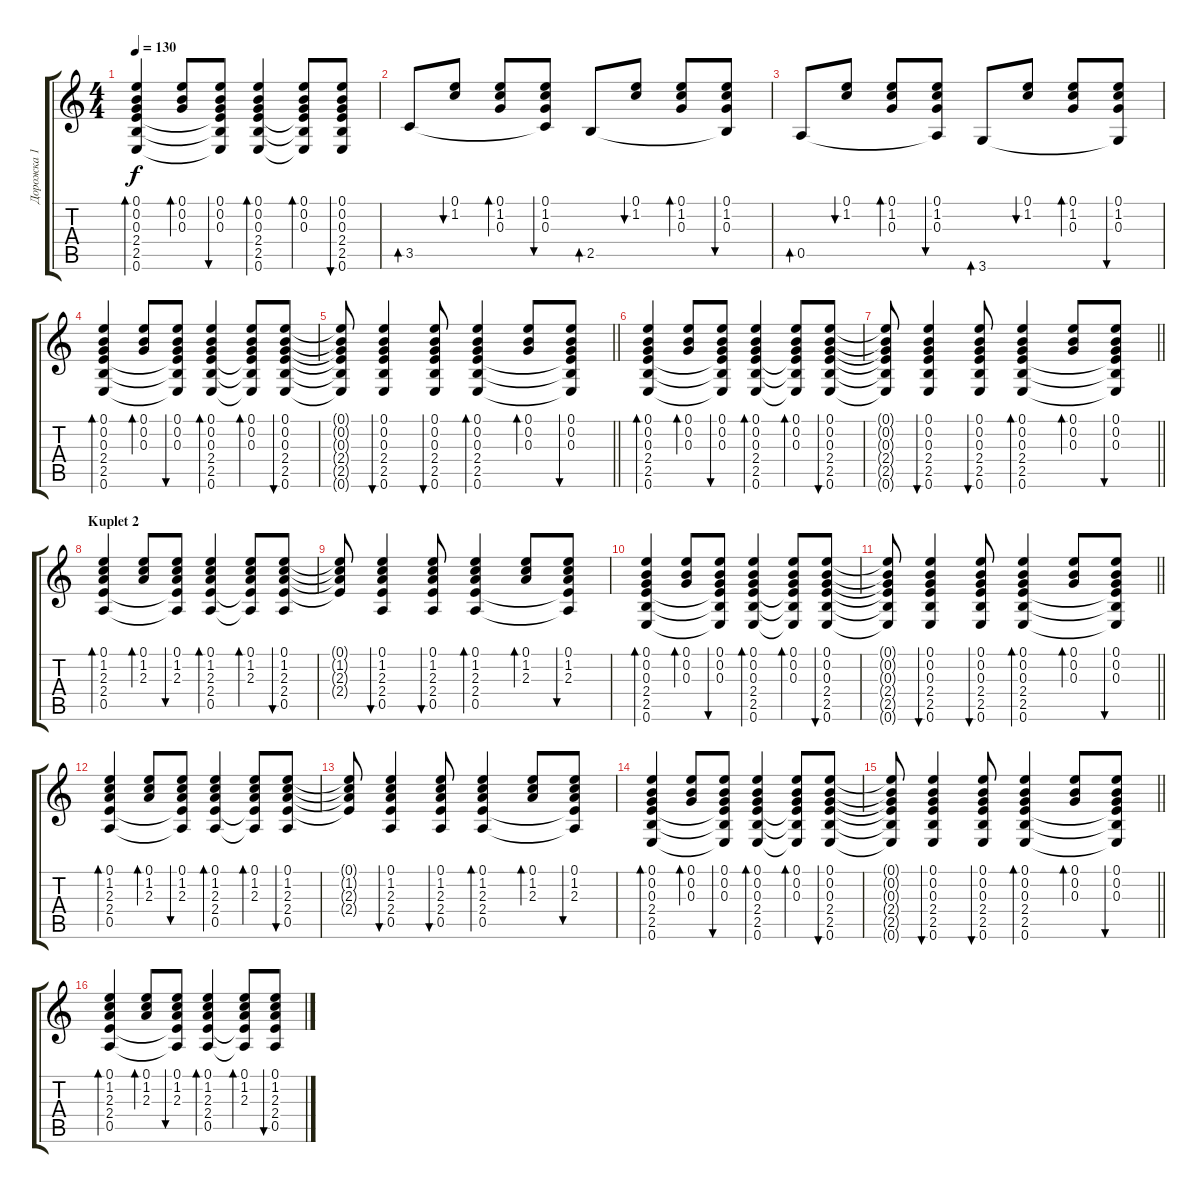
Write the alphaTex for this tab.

\track ("Дорожка 1" "Дорожка 1") {instrument acousticguitarsteel}
\staff {score tabs}
\tuning (E4 B3 G3 D3 A2 E2) {hide}
\ts (4 4)
\tempo 130
\clef g2
\ks c
(0.1 0.2 0.3 2.4 2.5 0.6).4{bd 60 dy f} (0.1 0.2 0.3).8{bd 60} (0.1 0.2 0.3 2.4{t} 2.5{t} 0.6{t}).8{bu 60} (0.1 0.2 0.3 2.4 2.5 0.6).4{bd 60} (0.1 0.2 0.3 2.4{t} 2.5{t} 0.6{t}).8{bd 60} (0.1 0.2 0.3 2.4 2.5 0.6).8{bu 60} |
3.5.8{bd 60} (0.1 1.2).8{bu 60} (0.1 1.2 0.3).8{bd 60} (0.1 1.2 0.3 3.5{t}).8{bu 60} 2.5.8{bd 60} (0.1 1.2).8{bu 60} (0.1 1.2 0.3).8{bd 60} (0.1 1.2 0.3 2.5{t}).8{bu 60} |
0.5.8{bd 60} (0.1 1.2).8{bu 60} (0.1 1.2 0.3).8{bd 60} (0.1 1.2 0.3 0.5{t}).8{bu 60} 3.6.8{bd 60} (0.1 1.2).8{bu 60} (0.1 1.2 0.3).8{bd 60} (0.1 1.2 0.3 3.6{t}).8{bu 60} |
(0.1 0.2 0.3 2.4 2.5 0.6).4{bd 60} (0.1 0.2 0.3).8{bd 60} (0.1 0.2 0.3 2.4{t} 2.5{t} 0.6{t}).8{bu 60} (0.1 0.2 0.3 2.4 2.5 0.6).4{bd 60} (0.1 0.2 0.3 2.4{t} 2.5{t} 0.6{t}).8{bd 60} (0.1 0.2 0.3 2.4 2.5 0.6).8{bu 60} |
\barLineRight lightlight
(0.1{t} 0.2{t} 0.3{t} 2.4{t} 2.5{t} 0.6{t}).8 (0.1 0.2 0.3 2.4 2.5 0.6).4{bu 60} (0.1 0.2 0.3 2.4 2.5 0.6).8{bu 60} (0.1 0.2 0.3 2.4 2.5 0.6).4{bd 60} (0.1 0.2 0.3).8{bd 60} (0.1 0.2 0.3 2.4{t} 2.5{t} 0.6{t}).8{bu 60} |
(0.1 0.2 0.3 2.4 2.5 0.6).4{bd 60} (0.1 0.2 0.3).8{bd 60} (0.1 0.2 0.3 2.4{t} 2.5{t} 0.6{t}).8{bu 60} (0.1 0.2 0.3 2.4 2.5 0.6).4{bd 60} (0.1 0.2 0.3 2.4{t} 2.5{t} 0.6{t}).8{bd 60} (0.1 0.2 0.3 2.4 2.5 0.6).8{bu 60} |
\barLineRight lightlight
(0.1{t} 0.2{t} 0.3{t} 2.4{t} 2.5{t} 0.6{t}).8 (0.1 0.2 0.3 2.4 2.5 0.6).4{bu 60} (0.1 0.2 0.3 2.4 2.5 0.6).8{bu 60} (0.1 0.2 0.3 2.4 2.5 0.6).4{bd 60} (0.1 0.2 0.3).8{bd 60} (0.1 0.2 0.3 2.4{t} 2.5{t} 0.6{t}).8{bu 60} |
\section ("" "Kuplet 2")
(0.1 1.2 2.3 2.4 0.5).4{bd 60} (0.1 1.2 2.3).8{bd 60} (0.1 1.2 2.3 2.4{t} 0.5{t}).8{bu 60} (0.1 1.2 2.3 2.4 0.5).4{bd 60} (0.1 1.2 2.3 2.4{t} 0.5{t}).8{bd 60} (0.1 1.2 2.3 2.4 0.5).8{bu 60} |
(0.1{t} 1.2{t} 2.3{t} 2.4{t}).8 (0.1 1.2 2.3 2.4 0.5).4{bu 60} (0.1 1.2 2.3 2.4 0.5).8{bu 60} (0.1 1.2 2.3 2.4 0.5).4{bd 60} (0.1 1.2 2.3).8{bd 60} (0.1 1.2 2.3 2.4{t} 0.5{t}).8{bu 60} |
(0.1 0.2 0.3 2.4 2.5 0.6).4{bd 60} (0.1 0.2 0.3).8{bd 60} (0.1 0.2 0.3 2.4{t} 2.5{t} 0.6{t}).8{bu 60} (0.1 0.2 0.3 2.4 2.5 0.6).4{bd 60} (0.1 0.2 0.3 2.4{t} 2.5{t} 0.6{t}).8{bd 60} (0.1 0.2 0.3 2.4 2.5 0.6).8{bu 60} |
\barLineRight lightlight
(0.1{t} 0.2{t} 0.3{t} 2.4{t} 2.5{t} 0.6{t}).8 (0.1 0.2 0.3 2.4 2.5 0.6).4{bu 60} (0.1 0.2 0.3 2.4 2.5 0.6).8{bu 60} (0.1 0.2 0.3 2.4 2.5 0.6).4{bd 60} (0.1 0.2 0.3).8{bd 60} (0.1 0.2 0.3 2.4{t} 2.5{t} 0.6{t}).8{bu 60} |
(0.1 1.2 2.3 2.4 0.5).4{bd 60} (0.1 1.2 2.3).8{bd 60} (0.1 1.2 2.3 2.4{t} 0.5{t}).8{bu 60} (0.1 1.2 2.3 2.4 0.5).4{bd 60} (0.1 1.2 2.3 2.4{t} 0.5{t}).8{bd 60} (0.1 1.2 2.3 2.4 0.5).8{bu 60} |
(0.1{t} 1.2{t} 2.3{t} 2.4{t}).8 (0.1 1.2 2.3 2.4 0.5).4{bu 60} (0.1 1.2 2.3 2.4 0.5).8{bu 60} (0.1 1.2 2.3 2.4 0.5).4{bd 60} (0.1 1.2 2.3).8{bd 60} (0.1 1.2 2.3 2.4{t} 0.5{t}).8{bu 60} |
(0.1 0.2 0.3 2.4 2.5 0.6).4{bd 60} (0.1 0.2 0.3).8{bd 60} (0.1 0.2 0.3 2.4{t} 2.5{t} 0.6{t}).8{bu 60} (0.1 0.2 0.3 2.4 2.5 0.6).4{bd 60} (0.1 0.2 0.3 2.4{t} 2.5{t} 0.6{t}).8{bd 60} (0.1 0.2 0.3 2.4 2.5 0.6).8{bu 60} |
\barLineRight lightlight
(0.1{t} 0.2{t} 0.3{t} 2.4{t} 2.5{t} 0.6{t}).8 (0.1 0.2 0.3 2.4 2.5 0.6).4{bu 60} (0.1 0.2 0.3 2.4 2.5 0.6).8{bu 60} (0.1 0.2 0.3 2.4 2.5 0.6).4{bd 60} (0.1 0.2 0.3).8{bd 60} (0.1 0.2 0.3 2.4{t} 2.5{t} 0.6{t}).8{bu 60} |
(0.1 1.2 2.3 2.4 0.5).4{bd 60} (0.1 1.2 2.3).8{bd 60} (0.1 1.2 2.3 2.4{t} 0.5{t}).8{bu 60} (0.1 1.2 2.3 2.4 0.5).4{bd 60} (0.1 1.2 2.3 2.4{t} 0.5{t}).8{bd 60} (0.1 1.2 2.3 2.4 0.5).8{bu 60}
